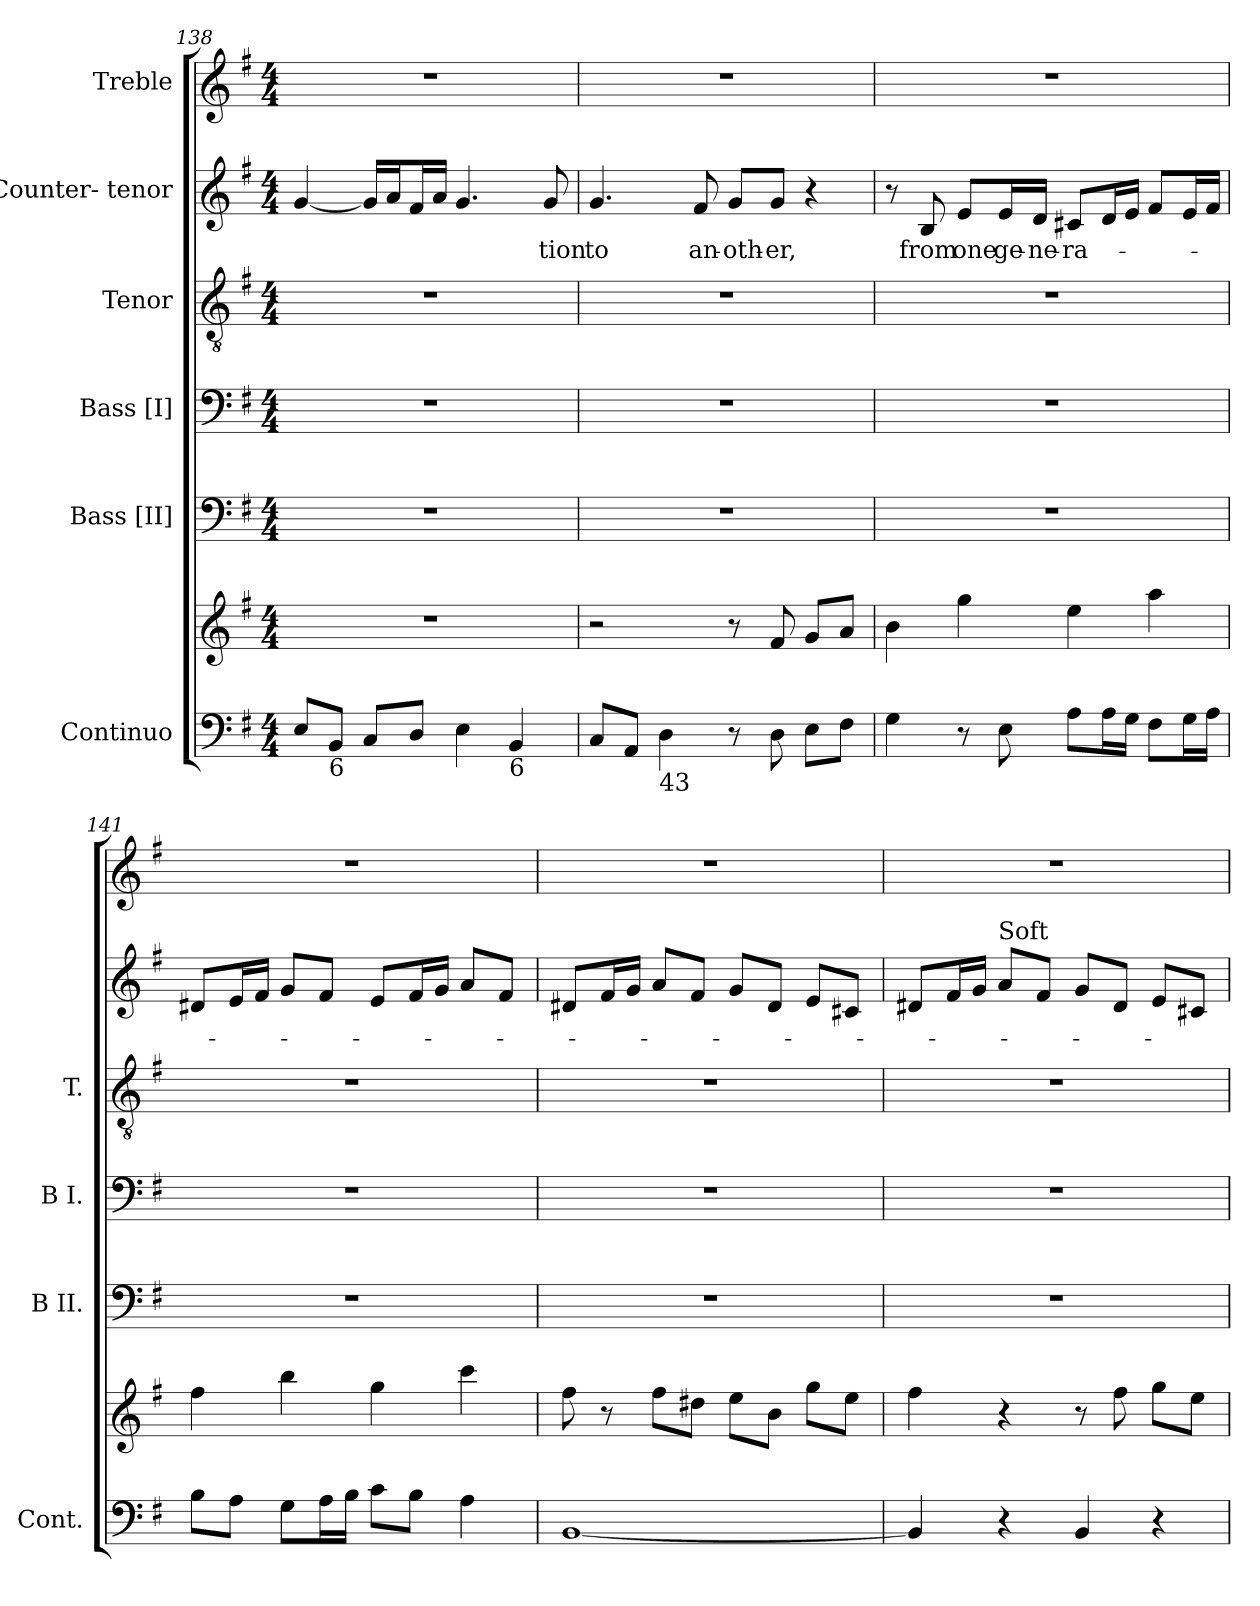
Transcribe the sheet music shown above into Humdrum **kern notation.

**kern	**kern	**kern	**kern	**kern	**kern	**text	**kern
*part6	*part6	*part5	*part4	*part3	*part2	*part2	*part1
*staff7	*staff6	*staff5	*staff4	*staff3	*staff2	*staff2	*staff1
*I"Continuo	*	*I"Bass [II]	*I"Bass [I]	*I"Tenor	*I"Counter- tenor	*	*I"Treble
*I'Cont.	*	*I'B II.	*I'B I.	*I'T.	*	*	*
*clefF4	*clefG2	*clefF4	*clefF4	*clefGv2	*clefG2	*	*clefG2
*	*	*	*	*ITrd7c12	*	*	*
*k[f#]	*k[f#]	*k[f#]	*k[f#]	*k[f#]	*k[f#]	*	*k[f#]
*G:	*G:	*G:	*G:	*G:	*G:	*	*G:
*M4/4	*M4/4	*M4/4	*M4/4	*M4/4	*M4/4	*	*M4/4
=138	=138	=138	=138	=138	=138	=138	=138
8Ei/L	1r	1r	1r	1r	[4gi/	.	1r
!LO:TX:b:t=6	!	!	!	!	!	!	!
8BBi/J	.	.	.	.	.	.	.
8Ci/L	.	.	.	.	16gi/LL]	.	.
.	.	.	.	.	16ai/J	.	.
8Di/J	.	.	.	.	16f#i/L	.	.
.	.	.	.	.	16ai/JJ	.	.
4Ei\	.	.	.	.	4.gi/	.	.
!LO:TX:b:t=6	!	!	!	!	!	!	!
4BBi/	.	.	.	.	.	.	.
!	!	!	!	!	!	!LO:LY:b:color=#000000	!
.	.	.	.	.	8gi/	-tion	.
!!LO:LB:g=z
=139	=139	=139	=139	=139	=139	=139	=139
!	!	!	!	!	!	!LO:LY:b:color=#000000	!
8Ci/L	2r	1r	1r	1r	4.gi/	to	1r
8AAi/J	.	.	.	.	.	.	.
!LO:TX:b:t=43	!	!	!	!	!	!	!
4Di\	.	.	.	.	.	.	.
!	!	!	!	!	!	!LO:LY:b:color=#000000	!
.	.	.	.	.	8f#i/	an-	.
!	!	!	!	!	!	!LO:LY:b:color=#000000	!
8r	8r	.	.	.	8gi/L	-oth-	.
!	!	!	!	!	!	!LO:LY:b:color=#000000	!
8Di\	8f#i/	.	.	.	8gi/J	-er,	.
8Ei\L	8gi/L	.	.	.	4r	.	.
8F#i\J	8ai/J	.	.	.	.	.	.
=140	=140	=140	=140	=140	=140	=140	=140
4Gi\	4bi\	1r	1r	1r	8r	.	1r
!	!	!	!	!	!	!LO:LY:b:color=#000000	!
.	.	.	.	.	8Bi/	from	.
!	!	!	!	!	!	!LO:LY:b:color=#000000	!
8r	4ggi\	.	.	.	8ei/L	one	.
!	!	!	!	!	!	!LO:LY:b:color=#000000	!
8Ei\	.	.	.	.	16ei/L	ge-	.
!	!	!	!	!	!	!LO:LY:b:color=#000000	!
.	.	.	.	.	16di/JJ	-ne-	.
!	!	!	!	!	!	!LO:LY:b:color=#000000	!
8Ai\L	4eei\	.	.	.	8c#Xi/L	-ra-	.
16Ai\L	.	.	.	.	16di/L	.	.
16Gi\JJ	.	.	.	.	16ei/JJ	.	.
8F#i\L	4aai\	.	.	.	8f#i/L	.	.
16Gi\L	.	.	.	.	16ei/L	.	.
16Ai\JJ	.	.	.	.	16f#i/JJ	.	.
=141	=141	=141	=141	=141	=141	=141	=141
8Bi\L	4ff#i\	1r	1r	1r	8d#Xi/L	.	1r
8Ai\J	.	.	.	.	16ei/L	.	.
.	.	.	.	.	16f#i/JJ	.	.
8Gi\L	4bbi\	.	.	.	8gi/L	.	.
16Ai\L	.	.	.	.	8f#i/J	.	.
16Bi\JJ	.	.	.	.	.	.	.
8ci\L	4ggi\	.	.	.	8ei/L	.	.
8Bi\J	.	.	.	.	16f#i/L	.	.
.	.	.	.	.	16gi/JJ	.	.
4Ai\	4ccci\	.	.	.	8ai/L	.	.
.	.	.	.	.	8f#i/J	.	.
!!LO:PB:g=z
=142	=142	=142	=142	=142	=142	=142	=142
[1BBi	8ff#i\	1r	1r	1r	8d#Xi/L	.	1r
.	8r	.	.	.	16f#i/L	.	.
.	.	.	.	.	16gi/JJ	.	.
.	8ff#i\L	.	.	.	8ai/L	.	.
.	8dd#Xi\J	.	.	.	8f#i/J	.	.
.	8eei\L	.	.	.	8gi/L	.	.
.	8bi\J	.	.	.	8d#i/J	.	.
.	8ggi\L	.	.	.	8ei/L	.	.
.	8eei\J	.	.	.	8c#Xi/J	.	.
=143	=143	=143	=143	=143	=143	=143	=143
4BBi/]	4ff#i\	1r	1r	1r	8d#Xi/L	.	1r
.	.	.	.	.	16f#i/L	.	.
.	.	.	.	.	16gi/JJ	.	.
!	!	!	!	!	!LO:TX:a:t=Soft	!	!
4r	4r	.	.	.	8ai/L	.	.
.	.	.	.	.	8f#i/J	.	.
4BBi/	8r	.	.	.	8gi/L	.	.
.	8ff#i\	.	.	.	8d#i/J	.	.
4r	8ggi\L	.	.	.	8ei/L	.	.
.	8eei\J	.	.	.	8c#Xi/J	.	.
=	=	=	=	=	=	=	=
*-	*-	*-	*-	*-	*-	*-	*-
